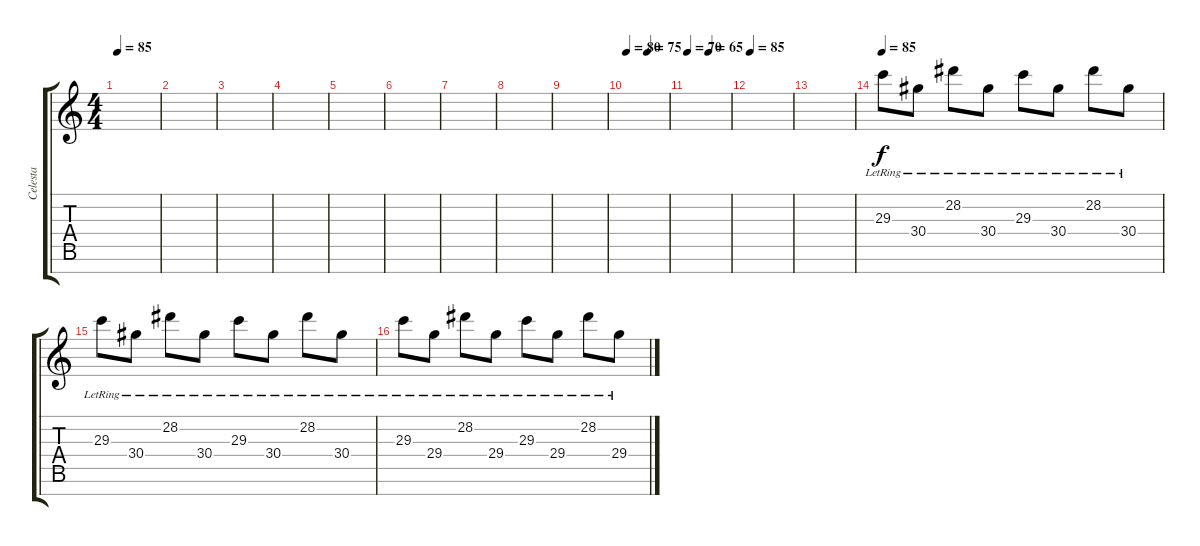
\track ("Celesta" "Celesta") {instrument celesta}
\staff {score tabs}
\tuning (E4 B3 G3 D3 A2 E2 B1) {hide}
\ts (4 4)
\tempo 85
\clef g2
\ks c
|
|
|
|
|
|
|
|
|
\tempo 80
\tempo (75 0.5)
|
\tempo 70
\tempo (65 0.5)
|
\tempo 85
|
|
\tempo 85
29.3{lr}.8 30.4{lr}.8 28.2{lr}.8 30.4{lr}.8 29.3{lr}.8 30.4{lr}.8 28.2{lr}.8 30.4{lr}.8 |
29.3{lr}.8 30.4{lr}.8 28.2{lr}.8 30.4{lr}.8 29.3{lr}.8 30.4{lr}.8 28.2{lr}.8 30.4{lr}.8 |
29.3{lr}.8 29.4{lr}.8 28.2{lr}.8 29.4{lr}.8 29.3{lr}.8 29.4{lr}.8 28.2{lr}.8 29.4{lr}.8
